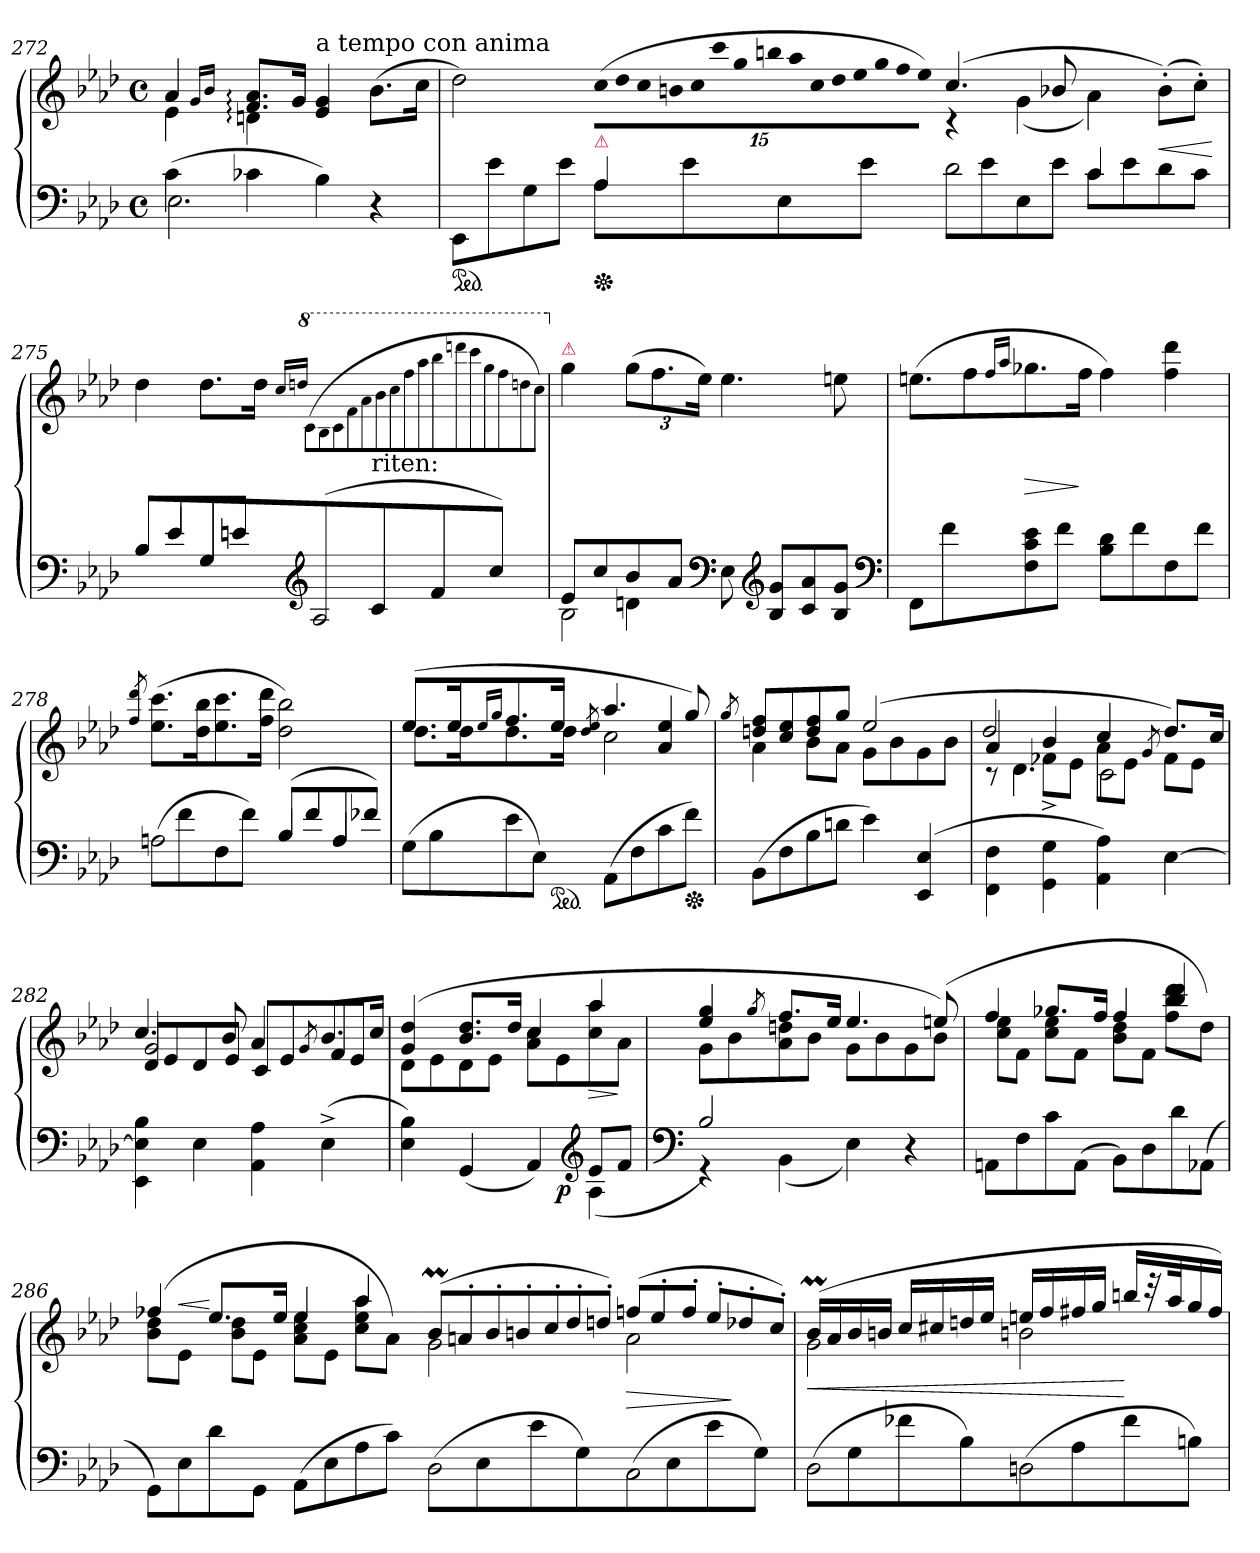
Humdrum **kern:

**kern	**kern	**dynam
*part1	*part1	*part1
*staff2	*staff1	*staff1/2
*clefF4	*clefG2	*
*k[b-e-a-d-]	*k[b-e-a-d-]	*
*f:	*f:	*
*M4/4	*M4/4	*
*met(c)	*met(c)	*
=272	=272	=272
*^	*^	*
(>4c\	2.E-	4a-	4e-	.
.	.	16qqg/LL	.	.
.	.	16qqb-/JJ	.	.
4c-X\	.	8.f: 8.a-:L	4dn:	.
.	.	16gJk	.	.
!	!	!LO:TX:a:t=a tempo con anima	!	!
4B-\)	.	4e- 4g	4ryy	.
4r	4ryy	4ryy	(>8.b-L	.
.	.	.	16ccJk	.
*	*	*v	*v	*
=273	=273	=273	=273
*ped	*	*	*
2ryy	8EE-/L	2dd-)	.
.	8e-\	.	.
.	8G\	.	.
.	8e-\J	.	.
!	!	!LO:TX:b:color=crimson:t=⚠	!
!	!	!LO:N:vis=8	!
*Xped	*	*	*
4A-	8A-L	(>30cc!\L	.
!	!	!LO:N:vis=8	!
.	.	30dd-!\	.
!	!	!LO:N:vis=8	!
.	.	30cc!\	.
!	!	!LO:N:vis=8	!
.	.	30bn!\	.
.	8e-	.	.
!	!	!LO:N:vis=8	!
.	.	30cc!\	.
!	!	!LO:N:vis=8	!
.	.	30ccc!\	.
!	!	!LO:N:vis=8	!
.	.	30gg!\	.
!	!	!LO:N:vis=8	!
.	.	30bbn!\	.
4ryy	8E-	.	.
!	!	!LO:N:vis=8	!
.	.	30aa-!\	.
!	!	!LO:N:vis=8	!
.	.	30cc!\	.
!	!	!LO:N:vis=8	!
.	.	30dd-!\	.
!	!	!LO:N:vis=8	!
.	.	30ee-!\	.
.	8e-J	.	.
!	!	!LO:N:vis=8	!
.	.	30gg!\	.
!	!	!LO:N:vis=8	!
.	.	30ff!\	.
!	!	!LO:N:vis=8	!
.	.	30ee-!\J)	.
=274-	=274-	=274-	=274-
!	!LO:N:vis=2	!	!
*	*	*^	*
2ryy	8d-	(>4.cc	4rc	.
.	8e-	.	.	.
.	8E-	.	(<4g	.
.	8e-J	8b-X	.	.
4c	8cL	4ryy	4a-\)	.
.	8e-	.	.	.
4ryy	8d-	4ryy	(>8b-'>L)	<
.	8cJ	.	8cc'>J)	.
*v	*v	*	*	*
*	*v	*v	*
.	.	[
=275	=275	=275
*^	*	*
*	*^	*	*
4B-	8ryy	8B-L	4dd-	.
.	4e-/	8e-	.	.
4G	.	8G	8.dd-L	.
.	4en/	8enJ	.	.
.	.	.	16dd-Jk	.
*clefG2	*	*	*	*
.	.	.	16qqccLL	.
.	.	.	16qqddnJJ	.
!LO:N:vis=2	!	!	!	!
(<8A-	.	2ryy	2ryy	.
!LO:TX:a:t=riten&colon;	!	!	!	!
8c	4ryy	.	.	.
8f	.	.	.	.
8ccJ)	8ryy	.	.	.
*	*	*	*8va	*
.	.	.	(>8qqcc\L	.
.	.	.	8qqb-\	.
.	.	.	8qqcc\	.
.	.	.	8qqff\	.
.	.	.	8qqaa-\	.
.	.	.	8qqbb-\	.
.	.	.	8qqccc\	.
.	.	.	8qqfff\	.
.	.	.	8qqaaa-\	.
.	.	.	8qqbbb-\	.
.	.	.	8qqddddn\	.
.	.	.	8qqcccc\	.
.	.	.	8qqggg\	.
.	.	.	8qqfff\	.
.	.	.	8qqdddn\	.
.	.	.	8qqccc\J)	.
=276	=276	=276	=276	=276
*	*	*	*X8va	*
!	!	!	!LO:TX:a:color=crimson:t=⚠	!
8e-L	2B-	4ryy	4gg	.
8cc	.	.	.	.
8b-	.	4dn\	(>12ggL	.
.	.	.	12.ff	.
8a-J	.	.	.	.
.	.	.	24ee-Jk)	.
*clefF4	*	*	*	*
8ryy	8E-	2ryy	4.ee-	.
*clefG2	*	*	*	*
8B- 8gL	4.ryy	.	.	.
8c 8a-	.	.	.	.
8B- 8gJ	.	.	8een	.
*v	*v	*v	*	*
*clefF4	*	*
=277	=277	=277
8FFL	(>8.eenL	.
8f	.	.
!	!LO:N:vis=8	!
.	16ff	.
.	16qqff/LL	.
.	16qqaa-/JJ	.
8F 8c 8e-	8.gg-X	>
8fJ	.	.
.	16ffJk	]
8B- 8d-L	4ff)	.
8f	.	.
8F	4ff 4ddd-	.
8fJ	.	.
=278	=278	=278
.	8qff/ 8qddd-/	.
*^	*	*
*	*^	*	*
!	!	!LO:N:vis=2	!	!
2ryy	2ryy	(>8An	(>8.ee- 8.cccL	.
.	.	8f	.	.
.	.	.	16dd- 16bb-K	.
.	.	8F	8.ee- 8.ccc	.
.	.	8fJ)	.	.
.	.	.	16ff 16ddd-Jk	.
4B-	8ryy	(>8B-L	2dd- 2bb-)	.
.	4f/	8f	.	.
4A	.	8A	.	.
.	8ryy	8f-XJ)	.	.
*v	*v	*v	*	*
=279	=279	=279
*	*^	*
*	*	*^	*
(>8GL	(>8.ee-L	8.dd-L	2ryy	.
8B-	.	.	.	.
.	16ee-K	16dd-K	.	.
.	16qqee-/LL	.	.	.
.	16qqgg/JJ	.	.	.
8e-	8.ff	8.dd-	.	.
8E-J)	.	.	.	.
*ped	*	*	*	*
.	16ee-Jk	16dd-Jk	.	.
.	8qdd-/ 8qee-/	.	.	.
(>8AA-L	4.aa-	2cc	4ryy	.
8F	.	.	.	.
8c	.	.	4a-/ 4ee-/	.
*Xped	*	*	*	*
8fJ)	8gg)	.	.	.
*	*v	*v	*v	*
=280	=280	=280
.	8qgg/	.
*	*^	*
(>8BB-L	8ddn 8ffL	4a-	.
8F	8cc 8ee-	.	.
8B-	8dd 8ff	8b-L	.
8dnJ	8ggJ	8a-J	.
4e-)	(>2ee-	8gL	.
.	.	8b-	.
(>4EE- 4E-	.	8g	.
.	.	8b-J	.
=281	=281	=281	=281
*	*^	*^	*
4FF\ 4F\	4a-	2dd-/	8rc	4ryy	.
.	.	.	4.d-\	.	.
4GG\ 4G\	4b-	.	.	8f-X^<\L	.
.	.	.	.	8e-\J	.
4AA- 4A-)	4cc	8a-L	2c\	2ryy	.
.	.	8e-J	.	.	.
.	8qg/	.	.	.	.
[4E-	8.dd-L)	8f-L	.	.	.
.	.	8e-J	.	.	.
.	16ccJk	.	.	.	.
*	*	*	*v	*v	*
=282	=282	=282	=282	=282
4EE-\ 4E-]\ 4B-\	4.cc	2g/	8d-L	.
.	.	.	8e-	.
4E-	.	.	8d-	.
.	8b-	.	8e-J	.
4AA- 4A-	4a-	2ryy	8cL	.
.	.	.	8e-	.
.	8qg/	.	.	.
(>4E-^<	8.b-L	.	8f	.
.	.	.	8e-J	.
.	16ccJk	.	.	.
*	*	*v	*v	*
=283	=283	=283	=283
*^	*	*	*
*	*^	*	*	*
4ryy	4E- 4B-)	2ryy	(>4g 4dd-	8d-L	.
.	.	.	.	8e-	.
(<4GG	2ryy	.	8.b- 8.dd-L	8d-	.
.	.	.	.	8e-J	.
.	.	.	16dd-Jk	.	.
4AA-)	.	8ryy	4cc	8a- 8ccL	.
!	!	!	!	!	!LO:DY:b=2
.	.	4.ryy	.	8e-	p
*clefG2	*	*	*	*	*
8e-L	(<4A-	.	4aa-	8cc 8aa-	>
8fJ	.	.	.	8a-J	]
*v	*v	*v	*	*	*
=284	=284	=284	=284
*clefF4	*	*	*
*^	*	*	*
2B-	4r)	4ee- 4gg	8gL	.
.	.	.	8b-	.
.	.	8qgg/	.	.
.	(>4BB-	8.ffL	8a- 8ddn	.
.	.	.	8b-J	.
.	.	16ee-Jk	.	.
2ryy	4E-)	4.ee-	8gL	.
.	.	.	8b-	.
.	4r	.	8g	.
.	.	(>8een)	8b-J	.
*v	*v	*	*	*
=285	=285	=285	=285
8AAnL	4ff	8cc 8ee-L	.
8F	.	8fJ	.
8c	8.gg-XL	8cc 8ee-L	.
(>8AAJ	.	8fJ	.
.	16ffJk	.	.
8BB-L)	4ff	8b- 8dd-L	.
8D-	.	8fJ	.
8d-	4bb- 4ddd-	8ff 8bb- 8ddd-L	.
(>8AA-XJ	.	8dd-J)	.
=286	=286	=286	=286
8GGL)	(>4ff-X	8b- 8dd-L	.
!	!	!	!LO:HP:a
8E-	.	8e-J	<
8d-	8.ee-L	8b- 8dd-L	[
8GGJ	.	8e-J	.
.	16ee-Jk	.	.
(>8AA-L	4ee-	8a- 8cc 8ee-L	.
8E-	.	8e-J	.
8A-	4aa-	8cc 8ee- 8aa-L	.
8cJ)	.	8a-J)	.
=287-	=287-	=287-	=287-
!LO:N:vis=2	!	!	!
*	*Xtuplet	*	*
(>8D-	(>14b-ML	2g	.
.	14an'<	.	.
8E-	.	.	.
.	14b-'<	.	.
.	14bn'<	.	.
8e-	.	.	.
.	14cc'<	.	.
.	14dd-'<	.	.
8GJ)	.	.	.
.	14ddn'<J)	.	.
!LO:N:vis=2	!	!	!
(>8C	(>12ffnL	2a	>
.	12ee-'<	.	.
8E-	.	.	.
.	12ff'<J	.	.
8e-	12ee-'<L	.	.
.	12dd-X'<	.	]
8GJ)	.	.	.
.	12cc'<J)	.	.
=288	=288	=288	=288
!LO:N:vis=2	!	!	!
(>8D-	(>16b-MLL	2g	<
.	16a-	.	.
8G	16b-	.	.
.	16bnJJ	.	.
8f-X	16ccLL	.	.
.	16cc#X	.	.
8B-J)	16ddn	.	.
.	16ee-JJ	.	.
!LO:N:vis=2	!	!	!
(>8Dn	16eenLL	2bn	.
.	16ff	.	.
8A-	16ff#X	.	.
.	16ggJJ	.	.
8f-	16bbnLL	.	[
.	32rccc	.	.
.	32aa-K	.	.
8BnJ)	16gg	.	.
.	16ff#JJ)	.	.
*	*v	*v	*
=	=	=
*-	*-	*-
